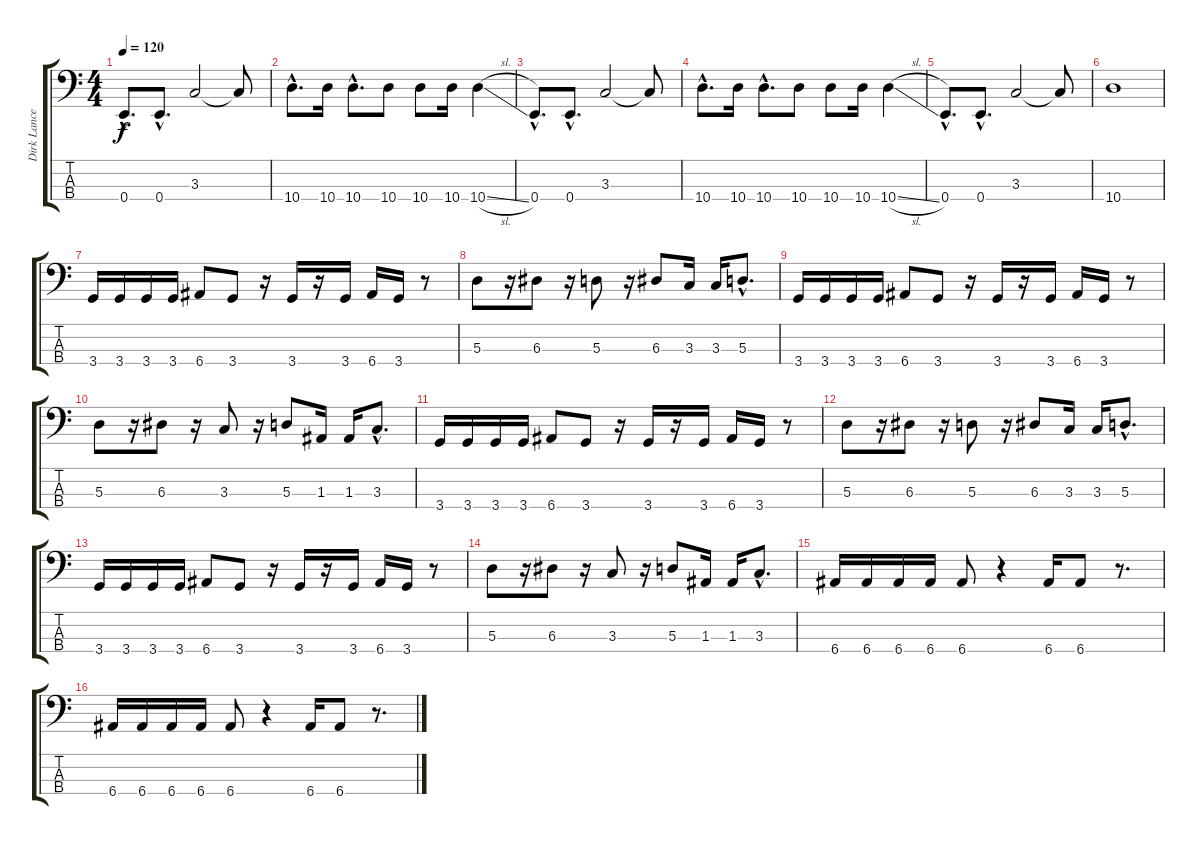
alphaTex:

\track ("Dirk Lance" "Dirk Lance") {instrument electricbassfinger}
\staff {score tabs}
\tuning (G2 D2 A1 E1) {hide}
\ts (4 4)
\tempo 120
\clef f4
\ks c
0.4{hac}.8{d dy f} 0.4{hac}.8{d} 3.3.2 3.3{t}.8 |
10.4{hac}.8{d} 10.4.16 10.4{hac}.8{d} 10.4.8 10.4.8 10.4.16 10.4{sl}.4 |
0.4{hac}.8{d} 0.4{hac}.8{d} 3.3.2 3.3{t}.8 |
10.4{hac}.8{d} 10.4.16 10.4{hac}.8{d} 10.4.8 10.4.8 10.4.16 10.4{sl}.4 |
0.4{hac}.8{d} 0.4{hac}.8{d} 3.3.2 3.3{t}.8 |
10.4.1 |
3.4.16 3.4.16 3.4.16 3.4.16 6.4.8 3.4.8 r.16 3.4.16 r.16 3.4.16 6.4.16 3.4.16 r.8 |
5.3.8 r.16 6.3.8 r.16 5.3.8 r.16 6.3.8 3.3.16 3.3.16 5.3{hac}.8{d} |
3.4.16 3.4.16 3.4.16 3.4.16 6.4.8 3.4.8 r.16 3.4.16 r.16 3.4.16 6.4.16 3.4.16 r.8 |
5.3.8 r.16 6.3.8 r.16 3.3.8 r.16 5.3.8 1.3.16 1.3.16 3.3{hac}.8{d} |
3.4.16 3.4.16 3.4.16 3.4.16 6.4.8 3.4.8 r.16 3.4.16 r.16 3.4.16 6.4.16 3.4.16 r.8 |
5.3.8 r.16 6.3.8 r.16 5.3.8 r.16 6.3.8 3.3.16 3.3.16 5.3{hac}.8{d} |
3.4.16 3.4.16 3.4.16 3.4.16 6.4.8 3.4.8 r.16 3.4.16 r.16 3.4.16 6.4.16 3.4.16 r.8 |
5.3.8 r.16 6.3.8 r.16 3.3.8 r.16 5.3.8 1.3.16 1.3.16 3.3{hac}.8{d} |
6.4.16 6.4.16 6.4.16 6.4.16 6.4.8 r.4 6.4.16 6.4.8 r.8{d} |
6.4.16 6.4.16 6.4.16 6.4.16 6.4.8 r.4 6.4.16 6.4.8 r.8{d}
